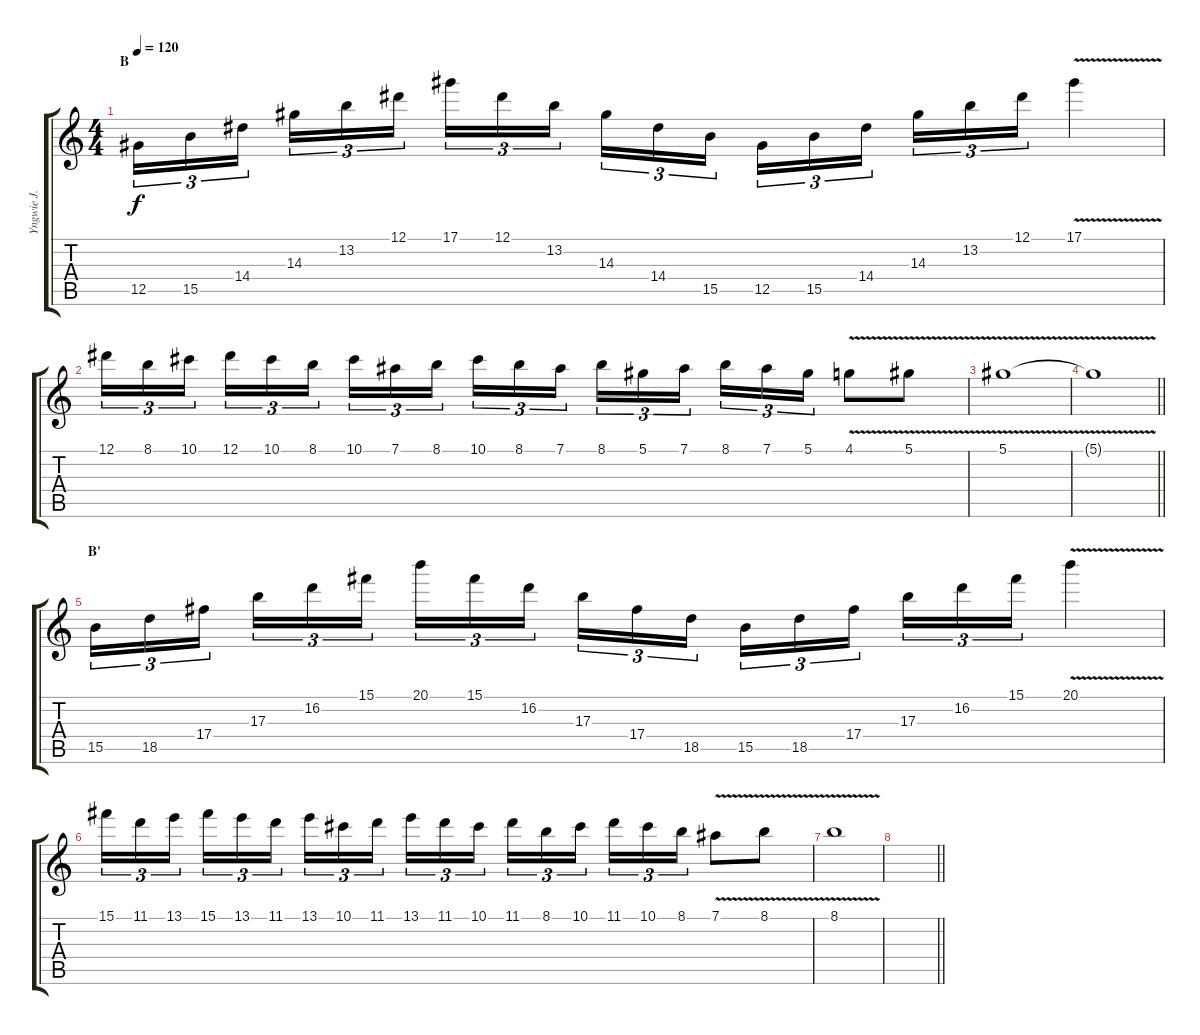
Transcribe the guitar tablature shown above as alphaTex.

\track ("Yngwie J. Malmsteen" "Yngwie J. ") {instrument overdrivenguitar}
\staff {score tabs}
\tuning (Eb4 Bb3 Gb3 Db3 Ab2 Eb2) {hide}
\ts (4 4)
\section ("" "B")
\tempo 120
\clef g2
\ks c
12.5.16{tu (3 2) dy f} 15.5.16{tu (3 2)} 14.4.16{tu (3 2) beam splitsecondary} 14.3.16{tu (3 2)} 13.2.16{tu (3 2)} 12.1.16{tu (3 2)} 17.1.16{tu (3 2)} 12.1.16{tu (3 2)} 13.2.16{tu (3 2) beam splitsecondary} 14.3.16{tu (3 2)} 14.4.16{tu (3 2)} 15.5.16{tu (3 2)} 12.5.16{tu (3 2)} 15.5.16{tu (3 2)} 14.4.16{tu (3 2) beam splitsecondary} 14.3.16{tu (3 2)} 13.2.16{tu (3 2)} 12.1.16{tu (3 2)} 17.1{v}.4 |
12.1.16{tu (3 2)} 8.1.16{tu (3 2)} 10.1.16{tu (3 2) beam splitsecondary} 12.1.16{tu (3 2)} 10.1.16{tu (3 2)} 8.1.16{tu (3 2)} 10.1.16{tu (3 2)} 7.1.16{tu (3 2)} 8.1.16{tu (3 2) beam splitsecondary} 10.1.16{tu (3 2)} 8.1.16{tu (3 2)} 7.1.16{tu (3 2)} 8.1.16{tu (3 2)} 5.1.16{tu (3 2)} 7.1.16{tu (3 2) beam splitsecondary} 8.1.16{tu (3 2)} 7.1.16{tu (3 2)} 5.1.16{tu (3 2)} 4.1{v}.8 5.1{v}.8 |
5.1{v}.1 |
\barLineRight lightlight
5.1{t}.1 |
\section ("" "B'")
15.5.16{tu (3 2)} 18.5.16{tu (3 2)} 17.4.16{tu (3 2) beam splitsecondary} 17.3.16{tu (3 2)} 16.2.16{tu (3 2)} 15.1.16{tu (3 2)} 20.1.16{tu (3 2)} 15.1.16{tu (3 2)} 16.2.16{tu (3 2) beam splitsecondary} 17.3.16{tu (3 2)} 17.4.16{tu (3 2)} 18.5.16{tu (3 2)} 15.5.16{tu (3 2)} 18.5.16{tu (3 2)} 17.4.16{tu (3 2) beam splitsecondary} 17.3.16{tu (3 2)} 16.2.16{tu (3 2)} 15.1.16{tu (3 2)} 20.1{v}.4 |
15.1.16{tu (3 2)} 11.1.16{tu (3 2)} 13.1.16{tu (3 2) beam splitsecondary} 15.1.16{tu (3 2)} 13.1.16{tu (3 2)} 11.1.16{tu (3 2)} 13.1.16{tu (3 2)} 10.1.16{tu (3 2)} 11.1.16{tu (3 2) beam splitsecondary} 13.1.16{tu (3 2)} 11.1.16{tu (3 2)} 10.1.16{tu (3 2)} 11.1.16{tu (3 2)} 8.1.16{tu (3 2)} 10.1.16{tu (3 2) beam splitsecondary} 11.1.16{tu (3 2)} 10.1.16{tu (3 2)} 8.1.16{tu (3 2)} 7.1{v}.8 8.1{v}.8 |
8.1{v}.1 |
\barLineRight lightlight
